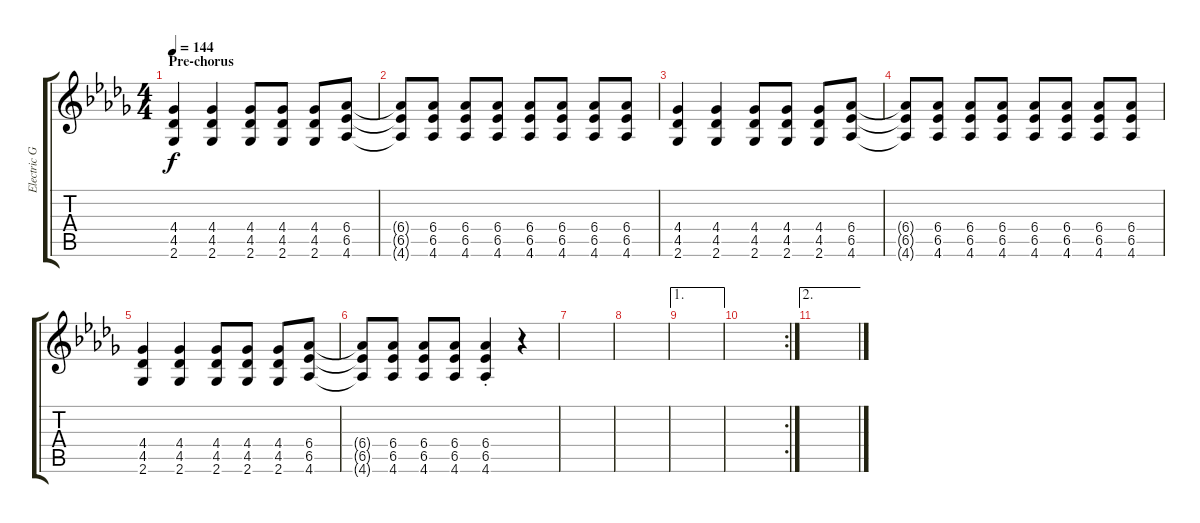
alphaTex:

\track ("Electric Guitar 2" "Electric G") {instrument overdrivenguitar}
\staff {score tabs}
\tuning (E4 B3 G3 D3 A2 E2) {hide}
\ts (4 4)
\section ("" "Pre-chorus")
\tempo 144
\clef g2
\ks db
(4.4 4.5 2.6).4{dy f} (4.4 4.5 2.6).4 (4.4 4.5 2.6).8 (4.4 4.5 2.6).8 (4.4 4.5 2.6).8 (6.4 6.5 4.6).8 |
(6.4{t} 6.5{t} 4.6{t}).8 (6.4 6.5 4.6).8 (6.4 6.5 4.6).8 (6.4 6.5 4.6).8 (6.4 6.5 4.6).8 (6.4 6.5 4.6).8 (6.4 6.5 4.6).8 (6.4 6.5 4.6).8 |
(4.4 4.5 2.6).4 (4.4 4.5 2.6).4 (4.4 4.5 2.6).8 (4.4 4.5 2.6).8 (4.4 4.5 2.6).8 (6.4 6.5 4.6).8 |
(6.4{t} 6.5{t} 4.6{t}).8 (6.4 6.5 4.6).8 (6.4 6.5 4.6).8 (6.4 6.5 4.6).8 (6.4 6.5 4.6).8 (6.4 6.5 4.6).8 (6.4 6.5 4.6).8 (6.4 6.5 4.6).8 |
(4.4 4.5 2.6).4 (4.4 4.5 2.6).4 (4.4 4.5 2.6).8 (4.4 4.5 2.6).8 (4.4 4.5 2.6).8 (6.4 6.5 4.6).8 |
(6.4{t} 6.5{t} 4.6{t}).8 (6.4 6.5 4.6).8 (6.4 6.5 4.6).8 (6.4 6.5 4.6).8 (6.4 6.5{st} 4.6).4 r.4 |
|
|
\ae 1
|
\rc 2
|
\ae 2
